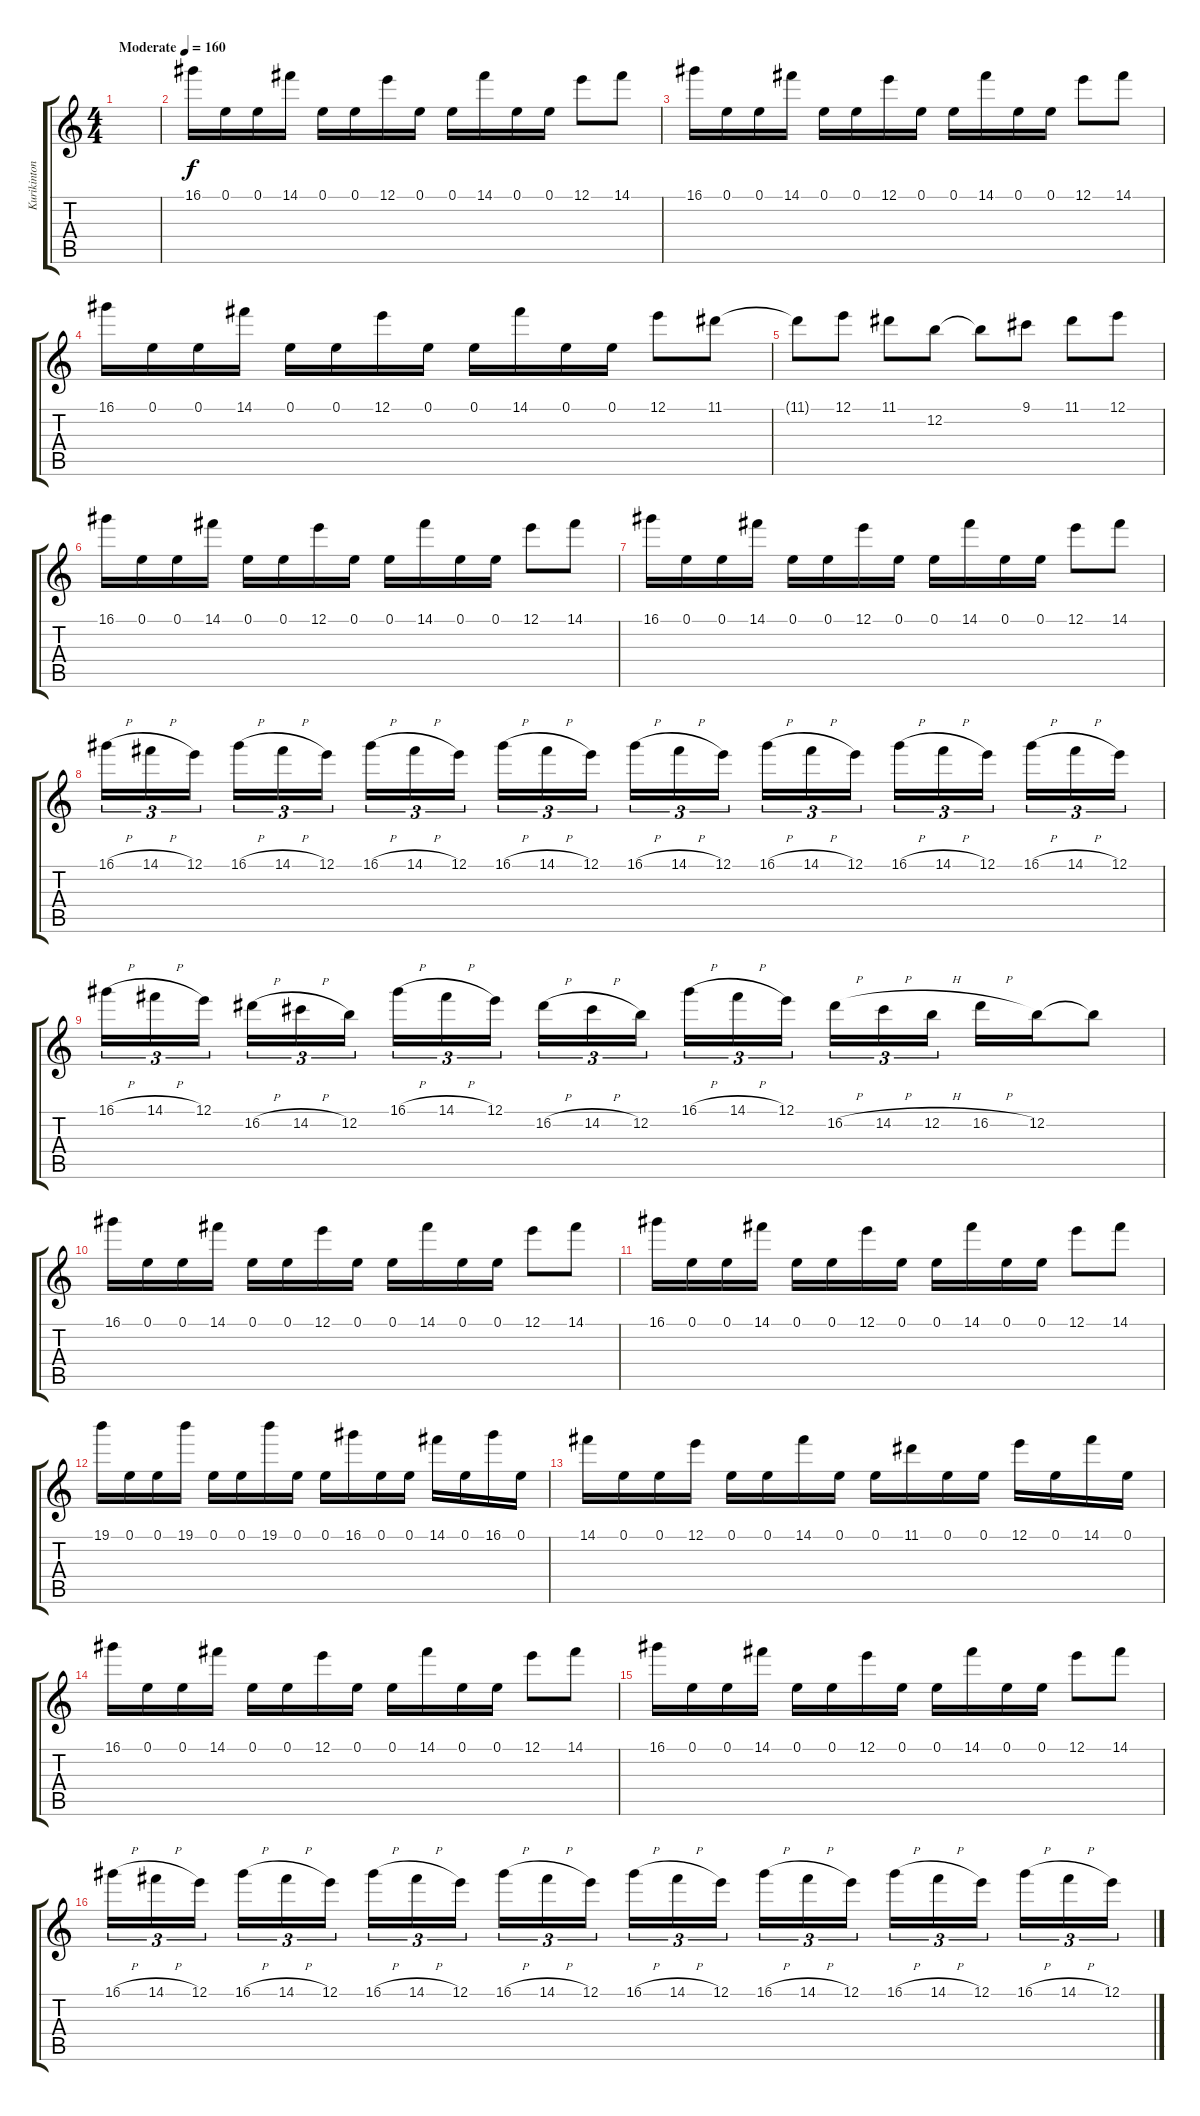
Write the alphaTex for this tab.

\track ("Kurikinton Fox (Lead Guitar)" "Kurikinton") {instrument distortionguitar}
\staff {score tabs}
\tuning (E4 B3 G3 D3 A2 E2) {hide}
\ts (4 4)
\tempo (160 "Moderate")
\clef g2
\ks c
|
16.1.16 0.1.16 0.1.16 14.1.16 0.1.16 0.1.16 12.1.16 0.1.16 0.1.16 14.1.16 0.1.16 0.1.16 12.1.8 14.1.8 |
16.1.16 0.1.16 0.1.16 14.1.16 0.1.16 0.1.16 12.1.16 0.1.16 0.1.16 14.1.16 0.1.16 0.1.16 12.1.8 14.1.8 |
16.1.16 0.1.16 0.1.16 14.1.16 0.1.16 0.1.16 12.1.16 0.1.16 0.1.16 14.1.16 0.1.16 0.1.16 12.1.8 11.1.8 |
11.1{t}.8 12.1.8 11.1.8 12.2.8 12.2{t}.8 9.1.8 11.1.8 12.1.8 |
16.1.16 0.1.16 0.1.16 14.1.16 0.1.16 0.1.16 12.1.16 0.1.16 0.1.16 14.1.16 0.1.16 0.1.16 12.1.8 14.1.8 |
16.1.16 0.1.16 0.1.16 14.1.16 0.1.16 0.1.16 12.1.16 0.1.16 0.1.16 14.1.16 0.1.16 0.1.16 12.1.8 14.1.8 |
16.1{h}.16{tu (3 2)} 14.1{h}.16{tu (3 2)} 12.1.16{tu (3 2) beam splitsecondary} 16.1{h}.16{tu (3 2)} 14.1{h}.16{tu (3 2)} 12.1.16{tu (3 2)} 16.1{h}.16{tu (3 2)} 14.1{h}.16{tu (3 2)} 12.1.16{tu (3 2) beam splitsecondary} 16.1{h}.16{tu (3 2)} 14.1{h}.16{tu (3 2)} 12.1.16{tu (3 2)} 16.1{h}.16{tu (3 2)} 14.1{h}.16{tu (3 2)} 12.1.16{tu (3 2) beam splitsecondary} 16.1{h}.16{tu (3 2)} 14.1{h}.16{tu (3 2)} 12.1.16{tu (3 2)} 16.1{h}.16{tu (3 2)} 14.1{h}.16{tu (3 2)} 12.1.16{tu (3 2) beam splitsecondary} 16.1{h}.16{tu (3 2)} 14.1{h}.16{tu (3 2)} 12.1.16{tu (3 2)} |
16.1{h}.16{tu (3 2)} 14.1{h}.16{tu (3 2)} 12.1.16{tu (3 2) beam splitsecondary} 16.2{h}.16{tu (3 2)} 14.2{h}.16{tu (3 2)} 12.2.16{tu (3 2)} 16.1{h}.16{tu (3 2)} 14.1{h}.16{tu (3 2)} 12.1.16{tu (3 2) beam splitsecondary} 16.2{h}.16{tu (3 2)} 14.2{h}.16{tu (3 2)} 12.2.16{tu (3 2)} 16.1{h}.16{tu (3 2)} 14.1{h}.16{tu (3 2)} 12.1.16{tu (3 2) beam splitsecondary} 16.2{h}.16{tu (3 2)} 14.2{h}.16{tu (3 2)} 12.2{h}.16{tu (3 2)} 16.2{h}.16 12.2.16 12.2{t}.8 |
16.1.16 0.1.16 0.1.16 14.1.16 0.1.16 0.1.16 12.1.16 0.1.16 0.1.16 14.1.16 0.1.16 0.1.16 12.1.8 14.1.8 |
16.1.16 0.1.16 0.1.16 14.1.16 0.1.16 0.1.16 12.1.16 0.1.16 0.1.16 14.1.16 0.1.16 0.1.16 12.1.8 14.1.8 |
19.1.16 0.1.16 0.1.16 19.1.16 0.1.16 0.1.16 19.1.16 0.1.16 0.1.16 16.1.16 0.1.16 0.1.16 14.1.16 0.1.16 16.1.16 0.1.16 |
14.1.16 0.1.16 0.1.16 12.1.16 0.1.16 0.1.16 14.1.16 0.1.16 0.1.16 11.1.16 0.1.16 0.1.16 12.1.16 0.1.16 14.1.16 0.1.16 |
16.1.16 0.1.16 0.1.16 14.1.16 0.1.16 0.1.16 12.1.16 0.1.16 0.1.16 14.1.16 0.1.16 0.1.16 12.1.8 14.1.8 |
16.1.16 0.1.16 0.1.16 14.1.16 0.1.16 0.1.16 12.1.16 0.1.16 0.1.16 14.1.16 0.1.16 0.1.16 12.1.8 14.1.8 |
16.1{h}.16{tu (3 2)} 14.1{h}.16{tu (3 2)} 12.1.16{tu (3 2) beam splitsecondary} 16.1{h}.16{tu (3 2)} 14.1{h}.16{tu (3 2)} 12.1.16{tu (3 2)} 16.1{h}.16{tu (3 2)} 14.1{h}.16{tu (3 2)} 12.1.16{tu (3 2) beam splitsecondary} 16.1{h}.16{tu (3 2)} 14.1{h}.16{tu (3 2)} 12.1.16{tu (3 2)} 16.1{h}.16{tu (3 2)} 14.1{h}.16{tu (3 2)} 12.1.16{tu (3 2) beam splitsecondary} 16.1{h}.16{tu (3 2)} 14.1{h}.16{tu (3 2)} 12.1.16{tu (3 2)} 16.1{h}.16{tu (3 2)} 14.1{h}.16{tu (3 2)} 12.1.16{tu (3 2) beam splitsecondary} 16.1{h}.16{tu (3 2)} 14.1{h}.16{tu (3 2)} 12.1.16{tu (3 2)}
